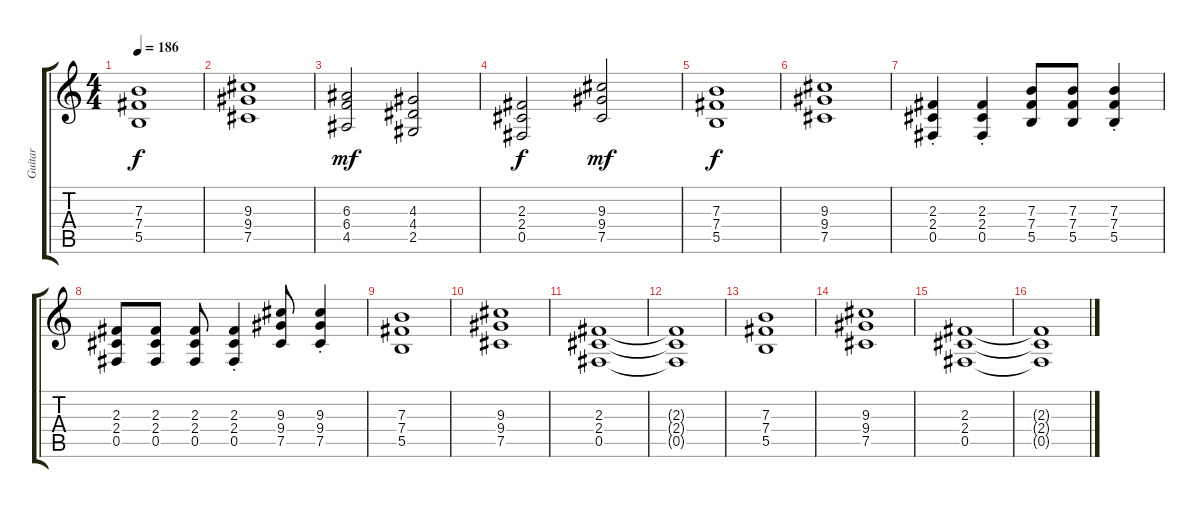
\track ("Guitar" "Guitar") {instrument distortionguitar}
\staff {score tabs}
\tuning (Db4 Ab3 E3 B2 Gb2 B1) {hide}
\ts (4 4)
\tempo 186
\clef g2
\ks c
(7.3 7.4 5.5).1{dy f} |
(9.3 9.4 7.5).1 |
(6.3 6.4 4.5).2{dy mf} (4.3 4.4 2.5).2 |
(2.3 2.4 0.5).2{dy f} (9.3 9.4 7.5).2{dy mf} |
(7.3 7.4 5.5).1{dy f} |
(9.3 9.4 7.5).1 |
(2.3{st} 2.4{st} 0.5{st}).4 (2.3{st} 2.4{st} 0.5{st}).4 (7.3 7.4 5.5).8 (7.3 7.4 5.5).8 (7.3{st} 7.4{st} 5.5{st}).4 |
(2.3 2.4 0.5).8 (2.3 2.4 0.5).8 (2.3 2.4 0.5).8 (2.3{st} 2.4{st} 0.5{st}).4 (9.3 9.4 7.5).8 (9.3{st} 9.4{st} 7.5{st}).4 |
(7.3 7.4 5.5).1 |
(9.3 9.4 7.5).1 |
(2.3 2.4 0.5).1 |
(2.3{t} 2.4{t} 0.5{t}).1 |
(7.3 7.4 5.5).1 |
(9.3 9.4 7.5).1 |
(2.3 2.4 0.5).1 |
(2.3{t} 2.4{t} 0.5{t}).1
